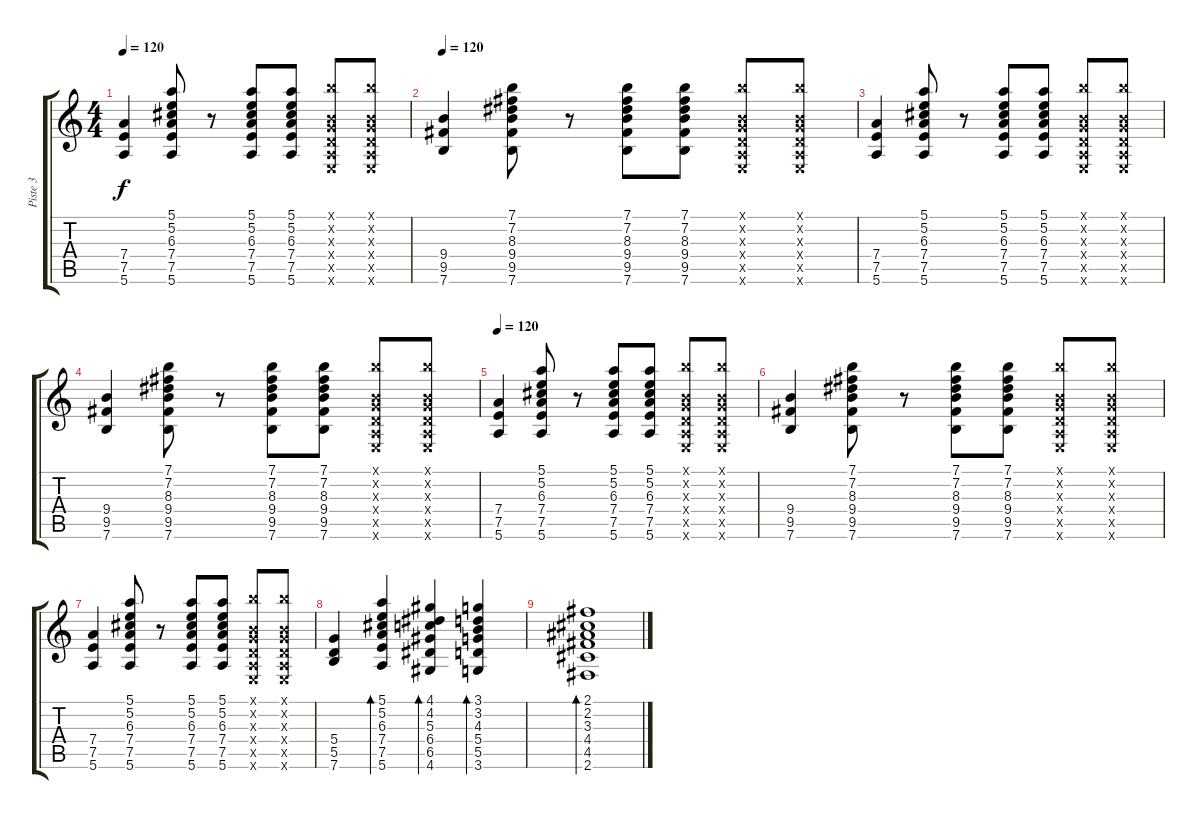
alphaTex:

\track ("Piste 3" "Piste 3") {instrument acousticguitarnylon}
\staff {score tabs}
\tuning (E4 B3 G3 D3 A2 E2) {hide}
\ts (4 4)
\tempo 120
\clef g2
\ks c
(7.4 7.5 5.6).4{dy f} (5.1 5.2 6.3 7.4 7.5 5.6).8 r.8 (5.1 5.2 6.3 7.4 7.5 5.6).8 (5.1 5.2 6.3 7.4 7.5 5.6).8 (7.1{x} 0.2{x} 0.3{x} 0.4{x} 0.5{x} 0.6{x}).8 (7.1{x} 0.2{x} 0.3{x} 0.4{x} 0.5{x} 0.6{x}).8 |
\tempo 120
(9.4 9.5 7.6).4 (7.1 7.2 8.3 9.4 9.5 7.6).8 r.8 (7.1 7.2 8.3 9.4 9.5 7.6).8 (7.1 7.2 8.3 9.4 9.5 7.6).8 (7.1{x} 0.2{x} 0.3{x} 0.4{x} 0.5{x} 0.6{x}).8 (7.1{x} 0.2{x} 0.3{x} 0.4{x} 0.5{x} 0.6{x}).8 |
(7.4 7.5 5.6).4 (5.1 5.2 6.3 7.4 7.5 5.6).8 r.8 (5.1 5.2 6.3 7.4 7.5 5.6).8 (5.1 5.2 6.3 7.4 7.5 5.6).8 (7.1{x} 0.2{x} 0.3{x} 0.4{x} 0.5{x} 0.6{x}).8 (7.1{x} 0.2{x} 0.3{x} 0.4{x} 0.5{x} 0.6{x}).8 |
(9.4 9.5 7.6).4 (7.1 7.2 8.3 9.4 9.5 7.6).8 r.8 (7.1 7.2 8.3 9.4 9.5 7.6).8 (7.1 7.2 8.3 9.4 9.5 7.6).8 (7.1{x} 0.2{x} 0.3{x} 0.4{x} 0.5{x} 0.6{x}).8 (7.1{x} 0.2{x} 0.3{x} 0.4{x} 0.5{x} 0.6{x}).8 |
\tempo 120
(7.4 7.5 5.6).4 (5.1 5.2 6.3 7.4 7.5 5.6).8 r.8 (5.1 5.2 6.3 7.4 7.5 5.6).8 (5.1 5.2 6.3 7.4 7.5 5.6).8 (7.1{x} 0.2{x} 0.3{x} 0.4{x} 0.5{x} 0.6{x}).8 (7.1{x} 0.2{x} 0.3{x} 0.4{x} 0.5{x} 0.6{x}).8 |
(9.4 9.5 7.6).4 (7.1 7.2 8.3 9.4 9.5 7.6).8 r.8 (7.1 7.2 8.3 9.4 9.5 7.6).8 (7.1 7.2 8.3 9.4 9.5 7.6).8 (7.1{x} 0.2{x} 0.3{x} 0.4{x} 0.5{x} 0.6{x}).8 (7.1{x} 0.2{x} 0.3{x} 0.4{x} 0.5{x} 0.6{x}).8 |
(7.4 7.5 5.6).4 (5.1 5.2 6.3 7.4 7.5 5.6).8 r.8 (5.1 5.2 6.3 7.4 7.5 5.6).8 (5.1 5.2 6.3 7.4 7.5 5.6).8 (7.1{x} 0.2{x} 0.3{x} 0.4{x} 0.5{x} 0.6{x}).8 (7.1{x} 0.2{x} 0.3{x} 0.4{x} 0.5{x} 0.6{x}).8 |
(5.4 5.5 7.6).4 (5.1 5.2 6.3 7.4 7.5 5.6).4{bd 240} (4.1 4.2 5.3 6.4 6.5 4.6).4{bd 240} (3.1 3.2 4.3 5.4 5.5 3.6).4{bd 240} |
(2.1 2.2 3.3 4.4 4.5 2.6).1{bd 240}
